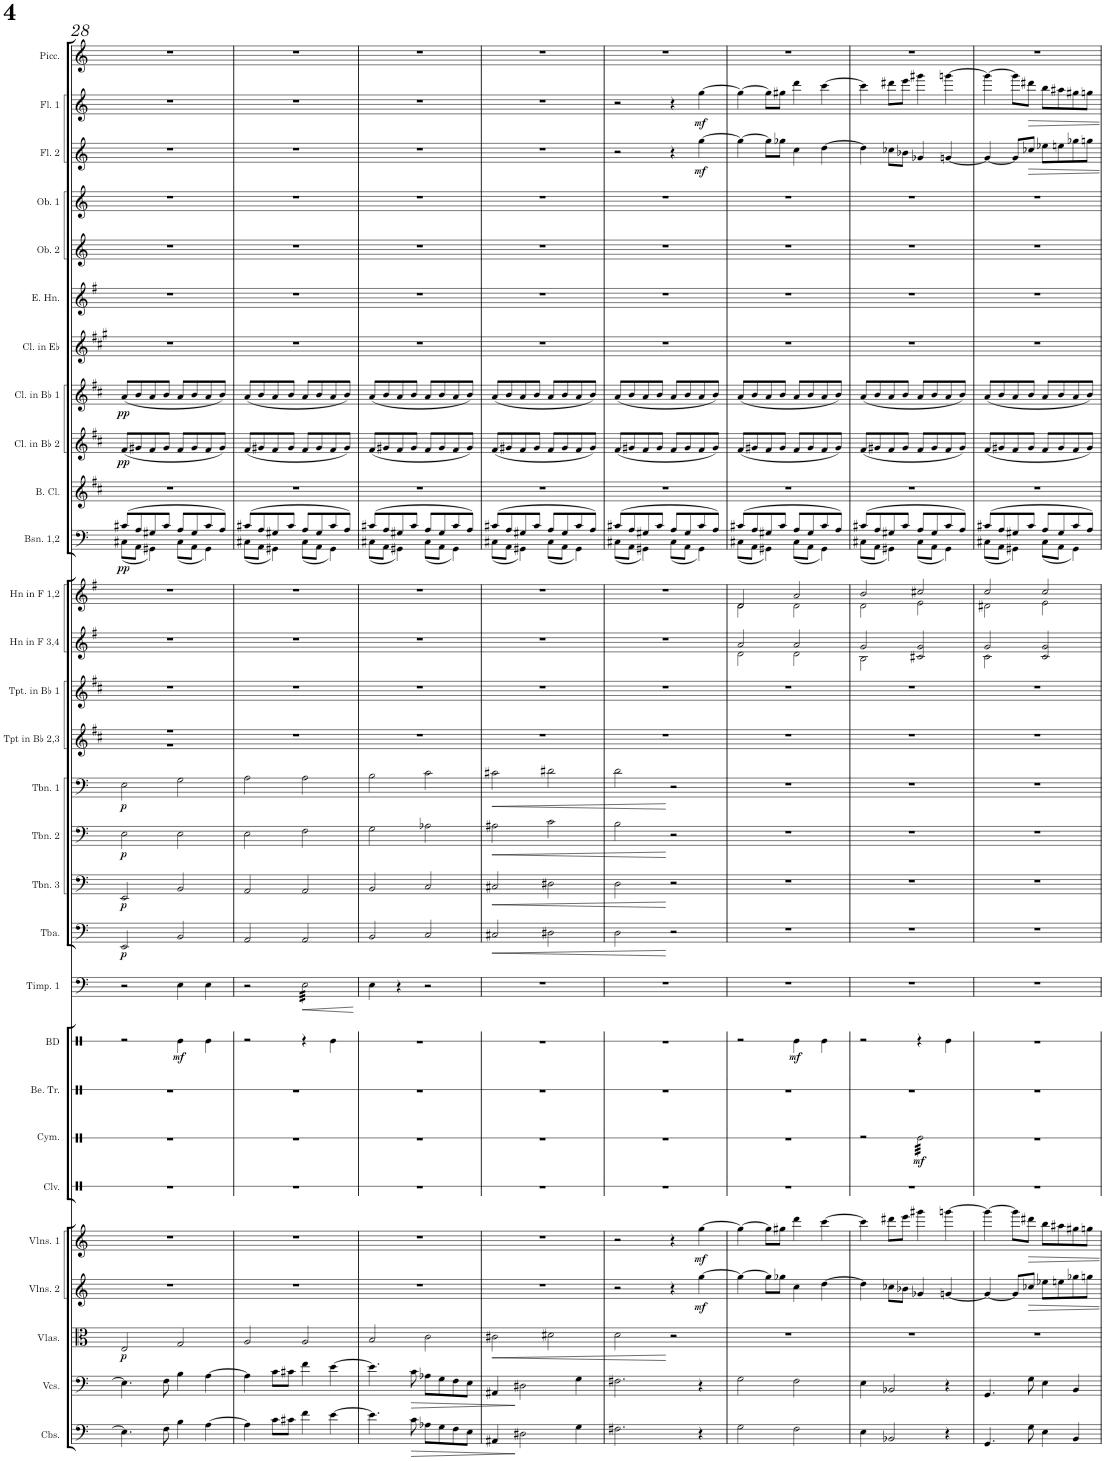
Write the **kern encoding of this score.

**kern	**dynam	**kern	**dynam	**kern	**dynam	**kern	**dynam	**kern	**dynam	**kern	**kern	**dynam	**kern	**kern	**dynam	**kern	**dynam	**kern	**dynam	**kern	**dynam	**kern	**dynam	**kern	**dynam	**kern	**kern	**kern	**kern	**kern	**dynam	**kern	**kern	**dynam	**kern	**dynam	**kern	**kern	**kern	**kern	**kern	**dynam	**kern	**dynam	**kern
*part29	*part29	*part28	*part28	*part27	*part27	*part26	*part26	*part25	*part25	*part24	*part23	*part23	*part22	*part21	*part21	*part20	*part20	*part19	*part19	*part18	*part18	*part17	*part17	*part16	*part16	*part15	*part14	*part13	*part12	*part11	*part11	*part10	*part9	*part9	*part8	*part8	*part7	*part6	*part5	*part4	*part3	*part3	*part2	*part2	*part1
*staff29	*staff29	*staff28	*staff28	*staff27	*staff27	*staff26	*staff26	*staff25	*staff25	*staff24	*staff23	*staff23	*staff22	*staff21	*staff21	*staff20	*staff20	*staff19	*staff19	*staff18	*staff18	*staff17	*staff17	*staff16	*staff16	*staff15	*staff14	*staff13	*staff12	*staff11	*staff11	*staff10	*staff9	*staff9	*staff8	*staff8	*staff7	*staff6	*staff5	*staff4	*staff3	*staff3	*staff2	*staff2	*staff1
*I"Contrabasses	*	*I"Violoncellos	*	*I"Violas	*	*I"Violins 2	*	*I"Violins 1	*	*I"Claves	*I"Cymbal	*	*I"Bell Tree	*I"Bass Drum	*	*I"Timpani 1	*	*I"Tuba	*	*I"Trombone 3	*	*I"Trombone 2	*	*I"Trombone 1	*	*I"Tpt in Bb 2,3	*I"Tpt in Bb 1	*I"Hn in F 3,4	*I"Hn in F 1,2	*I"Bassoon 1,2	*	*I"Bass Clarinet	*I"Clarinet in Bb 2	*	*I"Clarinet in Bb 1	*	*I"Clarinet in Eb	*I"English Horn	*I"Oboe 2	*I"Oboe 1	*I"Flute 2	*	*I"Flute 1	*	*I"Piccolo
*I'Cbs.	*	*I'Vcs.	*	*I'Vlas.	*	*I'Vlns. 2	*	*I'Vlns. 1	*	*I'Clv.	*I'Cym.	*	*I'Be. Tr.	*I'BD	*	*I'Timp. 1	*	*I'Tba.	*	*I'Tbn. 3	*	*I'Tbn. 2	*	*I'Tbn. 1	*	*I'Tpt in Bb 2,3	*I'Tpt. in Bb 1	*I'Hn in F 3,4	*I'Hn in F 1,2	*I'Bsn. 1,2	*	*I'B. Cl.	*I'Cl. in Bb 2	*	*I'Cl. in Bb 1	*	*I'Cl. in Eb	*I'E. Hn.	*I'Ob. 2	*I'Ob. 1	*I'Fl. 2	*	*I'Fl. 1	*	*I'Picc.
!!LO:PB:g=z
*clefF4	*	*clefF4	*	*clefC3	*	*clefG2	*	*clefG2	*	*clefX	*clefX	*	*clefX	*clefX	*	*clefF4	*	*clefF4	*	*clefF4	*	*clefF4	*	*clefF4	*	*clefG2	*clefG2	*clefG2	*clefG2	*clefF4	*	*clefG2	*clefG2	*	*clefG2	*	*clefG2	*clefG2	*clefG2	*clefG2	*clefG2	*	*clefG2	*	*clefG2
*Trd7c12	*	*	*	*	*	*	*	*	*	*	*	*	*	*	*	*	*	*	*	*	*	*	*	*	*	*Trd1c2	*Trd1c2	*Trd4c7	*Trd4c7	*	*	*Trd8c14	*Trd1c2	*	*Trd1c2	*	*Trd-2c-3	*Trd4c7	*	*	*	*	*	*	*Trd-7c-12
*k[]	*	*k[]	*	*k[]	*	*k[]	*	*k[]	*	*k[]	*k[]	*	*k[]	*k[]	*	*k[]	*	*k[]	*	*k[]	*	*k[]	*	*k[]	*	*k[f#c#]	*k[f#c#]	*k[f#]	*k[f#]	*k[]	*	*k[f#c#]	*k[f#c#]	*	*k[f#c#]	*	*k[f#c#g#]	*k[f#]	*k[]	*k[]	*k[]	*	*k[]	*	*k[]
*M4/4	*	*M4/4	*	*M4/4	*	*M4/4	*	*M4/4	*	*M4/4	*M4/4	*	*M4/4	*M4/4	*	*M4/4	*	*M4/4	*	*M4/4	*	*M4/4	*	*M4/4	*	*M4/4	*M4/4	*M4/4	*M4/4	*M4/4	*	*M4/4	*M4/4	*	*M4/4	*	*M4/4	*M4/4	*M4/4	*M4/4	*M4/4	*	*M4/4	*	*M4/4
=28	=28	=28	=28	=28	=28	=28	=28	=28	=28	=28	=28	=28	=28	=28	=28	=28	=28	=28	=28	=28	=28	=28	=28	=28	=28	=28	=28	=28	=28	=28	=28	=28	=28	=28	=28	=28	=28	=28	=28	=28	=28	=28	=28	=28	=28
*	*	*	*	*	*	*	*	*	*	*	*	*	*	*	*	*	*	*	*	*	*	*	*	*	*	*^	*	*	*	*^	*	*	*	*	*	*	*	*	*	*	*	*	*	*	*
!	!	!	!	!	!LO:DY:b	!	!	!	!	!	!	!	!	!	!	!	!	!	!LO:DY:b	!	!LO:DY:b	!	!LO:DY:b	!	!LO:DY:b	!	!	!	!	!	!	!	!LO:DY:b	!	!	!LO:DY:b	!	!LO:DY:b	!	!	!	!	!	!	!	!	!
4.E\]	.	4.E\]	.	2E/	p	1r	.	1r	.	1r	1r	.	1r	2r	.	2r	.	2EE/	p	2EE/	p	2E\	p	2E\	p	1r	1r	1r	1r	1r	(8c#X/L	(8C#X\L	pp	1r	(8f#/L	pp	(8a/L	pp	1r	1r	1r	1r	1r	.	1r	.	1r
.	.	.	.	.	.	.	.	.	.	.	.	.	.	.	.	.	.	.	.	.	.	.	.	.	.	.	.	.	.	.	8A/	8AA\J	.	.	8g#X/	.	8b/	.	.	.	.	.	.	.	.	.	.
.	.	.	.	.	.	.	.	.	.	.	.	.	.	.	.	.	.	.	.	.	.	.	.	.	.	.	.	.	.	.	8G#X/	4GG#X\)	.	.	8f#/	.	8a/	.	.	.	.	.	.	.	.	.	.
8F\	.	8F\	.	.	.	.	.	.	.	.	.	.	.	.	.	.	.	.	.	.	.	.	.	.	.	.	.	.	.	.	8c#/J	.	.	.	8g#/J	.	8b/J	.	.	.	.	.	.	.	.	.	.
!	!	!	!	!	!	!	!	!	!	!	!	!	!	!	!LO:DY:b	!	!	!	!	!	!	!	!	!	!	!	!	!	!	!	!	!	!	!	!	!	!	!	!	!	!	!	!	!	!	!	!
4B\	.	4B\	.	2G/	.	.	.	.	.	.	.	.	.	4Re\	mf	4E\	.	2BB/	.	2BB/	.	2E\	.	2G\	.	.	.	.	.	.	8A/L	(8C#\L	.	.	8f#/L	.	8a/L	.	.	.	.	.	.	.	.	.	.
.	.	.	.	.	.	.	.	.	.	.	.	.	.	.	.	.	.	.	.	.	.	.	.	.	.	.	.	.	.	.	8G#/	8AA\J	.	.	8g#/	.	8b/	.	.	.	.	.	.	.	.	.	.
[4A\	.	[4A\	.	.	.	.	.	.	.	.	.	.	.	4Re\	.	4E\	.	.	.	.	.	.	.	.	.	.	.	.	.	.	8c#/	4GG#\)	.	.	8f#/	.	8a/	.	.	.	.	.	.	.	.	.	.
.	.	.	.	.	.	.	.	.	.	.	.	.	.	.	.	.	.	.	.	.	.	.	.	.	.	.	.	.	.	.	8A/J)	.	.	.	8g#/J)	.	8b/J)	.	.	.	.	.	.	.	.	.	.
*	*	*	*	*	*	*	*	*	*	*	*	*	*	*	*	*	*	*	*	*	*	*	*	*	*	*v	*v	*	*	*	*	*	*	*	*	*	*	*	*	*	*	*	*	*	*	*	*
=29	=29	=29	=29	=29	=29	=29	=29	=29	=29	=29	=29	=29	=29	=29	=29	=29	=29	=29	=29	=29	=29	=29	=29	=29	=29	=29	=29	=29	=29	=29	=29	=29	=29	=29	=29	=29	=29	=29	=29	=29	=29	=29	=29	=29	=29	=29
4A\]	.	4A\]	.	2A/	.	1r	.	1r	.	1r	1r	.	1r	2r	.	2r	.	2AA/	.	2AA/	.	2E\	.	2A\	.	1r	1r	1r	1r	(8c#X/L	(8C#X\L	.	1r	(8f#/L	.	(8a/L	.	1r	1r	1r	1r	1r	.	1r	.	1r
.	.	.	.	.	.	.	.	.	.	.	.	.	.	.	.	.	.	.	.	.	.	.	.	.	.	.	.	.	.	8A/	8AA\J	.	.	8g#X/	.	8b/	.	.	.	.	.	.	.	.	.	.
8c\L	.	8c\L	.	.	.	.	.	.	.	.	.	.	.	.	.	.	.	.	.	.	.	.	.	.	.	.	.	.	.	8G#X/	4GG#X\)	.	.	8f#/	.	8a/	.	.	.	.	.	.	.	.	.	.
8c#X\J	.	8c#X\J	.	.	.	.	.	.	.	.	.	.	.	.	.	.	.	.	.	.	.	.	.	.	.	.	.	.	.	8c#/J	.	.	.	8g#/J	.	8b/J	.	.	.	.	.	.	.	.	.	.
!	!	!	!	!	!	!	!	!	!	!	!	!	!	!	!	!	!LO:HP:b	!	!	!	!	!	!	!	!	!	!	!	!	!	!	!	!	!	!	!	!	!	!	!	!	!	!	!	!	!
*	*	*	*	*	*	*	*	*	*	*	*	*	*	*	*	*tremolo	*	*	*	*	*	*	*	*	*	*	*	*	*	*	*	*	*	*	*	*	*	*	*	*	*	*	*	*	*	*
4f\	.	4f\	.	2A/	.	.	.	.	.	.	.	.	.	4r	.	32E\LLL	<	2AA/	.	2AA/	.	2F\	.	2A\	.	.	.	.	.	8A/L	(8C#\L	.	.	8f#/L	.	8a/L	.	.	.	.	.	.	.	.	.	.
.	.	.	.	.	.	.	.	.	.	.	.	.	.	.	.	32E\	.	.	.	.	.	.	.	.	.	.	.	.	.	.	.	.	.	.	.	.	.	.	.	.	.	.	.	.	.	.
.	.	.	.	.	.	.	.	.	.	.	.	.	.	.	.	32E\	.	.	.	.	.	.	.	.	.	.	.	.	.	.	.	.	.	.	.	.	.	.	.	.	.	.	.	.	.	.
.	.	.	.	.	.	.	.	.	.	.	.	.	.	.	.	32E\	.	.	.	.	.	.	.	.	.	.	.	.	.	.	.	.	.	.	.	.	.	.	.	.	.	.	.	.	.	.
.	.	.	.	.	.	.	.	.	.	.	.	.	.	.	.	32E\	.	.	.	.	.	.	.	.	.	.	.	.	.	8G#/	8AA\J	.	.	8g#/	.	8b/	.	.	.	.	.	.	.	.	.	.
.	.	.	.	.	.	.	.	.	.	.	.	.	.	.	.	32E\	.	.	.	.	.	.	.	.	.	.	.	.	.	.	.	.	.	.	.	.	.	.	.	.	.	.	.	.	.	.
.	.	.	.	.	.	.	.	.	.	.	.	.	.	.	.	32E\	.	.	.	.	.	.	.	.	.	.	.	.	.	.	.	.	.	.	.	.	.	.	.	.	.	.	.	.	.	.
.	.	.	.	.	.	.	.	.	.	.	.	.	.	.	.	32E\	.	.	.	.	.	.	.	.	.	.	.	.	.	.	.	.	.	.	.	.	.	.	.	.	.	.	.	.	.	.
[4e\	.	[4e\	.	.	.	.	.	.	.	.	.	.	.	4Re\	.	32E\	.	.	.	.	.	.	.	.	.	.	.	.	.	8c#/	4GG#\)	.	.	8f#/	.	8a/	.	.	.	.	.	.	.	.	.	.
.	.	.	.	.	.	.	.	.	.	.	.	.	.	.	.	32E\	.	.	.	.	.	.	.	.	.	.	.	.	.	.	.	.	.	.	.	.	.	.	.	.	.	.	.	.	.	.
.	.	.	.	.	.	.	.	.	.	.	.	.	.	.	.	32E\	.	.	.	.	.	.	.	.	.	.	.	.	.	.	.	.	.	.	.	.	.	.	.	.	.	.	.	.	.	.
.	.	.	.	.	.	.	.	.	.	.	.	.	.	.	.	32E\	.	.	.	.	.	.	.	.	.	.	.	.	.	.	.	.	.	.	.	.	.	.	.	.	.	.	.	.	.	.
.	.	.	.	.	.	.	.	.	.	.	.	.	.	.	.	32E\	.	.	.	.	.	.	.	.	.	.	.	.	.	8A/J)	.	.	.	8g#/J)	.	8b/J)	.	.	.	.	.	.	.	.	.	.
.	.	.	.	.	.	.	.	.	.	.	.	.	.	.	.	32E\	.	.	.	.	.	.	.	.	.	.	.	.	.	.	.	.	.	.	.	.	.	.	.	.	.	.	.	.	.	.
.	.	.	.	.	.	.	.	.	.	.	.	.	.	.	.	32E\	.	.	.	.	.	.	.	.	.	.	.	.	.	.	.	.	.	.	.	.	.	.	.	.	.	.	.	.	.	.
.	.	.	.	.	.	.	.	.	.	.	.	.	.	.	.	32E\JJJ	.	.	.	.	.	.	.	.	.	.	.	.	.	.	.	.	.	.	.	.	.	.	.	.	.	.	.	.	.	.
*	*	*	*	*	*	*	*	*	*	*	*	*	*	*	*	*Xtremolo	*	*	*	*	*	*	*	*	*	*	*	*	*	*	*	*	*	*	*	*	*	*	*	*	*	*	*	*	*	*
*	*	*	*	*	*	*	*	*	*	*	*	*	*	*	*	*	*	*	*	*	*	*	*	*	*	*	*	*	*	*v	*v	*	*	*	*	*	*	*	*	*	*	*	*	*	*	*
.	.	.	.	.	.	.	.	.	.	.	.	.	.	.	.	.	[	.	.	.	.	.	.	.	.	.	.	.	.	.	.	.	.	.	.	.	.	.	.	.	.	.	.	.	.
=30	=30	=30	=30	=30	=30	=30	=30	=30	=30	=30	=30	=30	=30	=30	=30	=30	=30	=30	=30	=30	=30	=30	=30	=30	=30	=30	=30	=30	=30	=30	=30	=30	=30	=30	=30	=30	=30	=30	=30	=30	=30	=30	=30	=30	=30
*	*	*	*	*	*	*	*	*	*	*	*	*	*	*	*	*	*	*	*	*	*	*	*	*	*	*	*	*	*	*^	*	*	*	*	*	*	*	*	*	*	*	*	*	*	*
4.e\]	.	4.e\]	.	2B/	.	1r	.	1r	.	1r	1r	.	1r	1r	.	4E\	.	2BB/	.	2BB/	.	2G\	.	2B\	.	1r	1r	1r	1r	(8c#X/L	(8C#X\L	.	1r	(8f#/L	.	(8a/L	.	1r	1r	1r	1r	1r	.	1r	.	1r
.	.	.	.	.	.	.	.	.	.	.	.	.	.	.	.	.	.	.	.	.	.	.	.	.	.	.	.	.	.	8A/	8AA\J	.	.	8g#X/	.	8b/	.	.	.	.	.	.	.	.	.	.
.	.	.	.	.	.	.	.	.	.	.	.	.	.	.	.	4r	.	.	.	.	.	.	.	.	.	.	.	.	.	8G#X/	4GG#X\)	.	.	8f#/	.	8a/	.	.	.	.	.	.	.	.	.	.
!	!LO:HP:b	!	!LO:HP:b	!	!	!	!	!	!	!	!	!	!	!	!	!	!	!	!	!	!	!	!	!	!	!	!	!	!	!	!	!	!	!	!	!	!	!	!	!	!	!	!	!	!	!
8c\	>	8c\	>	.	.	.	.	.	.	.	.	.	.	.	.	.	.	.	.	.	.	.	.	.	.	.	.	.	.	8c#/J	.	.	.	8g#/J	.	8b/J	.	.	.	.	.	.	.	.	.	.
8A-X\L	.	8A-X\L	.	2c\	.	.	.	.	.	.	.	.	.	.	.	2r	.	2C/	.	2C/	.	2A-X\	.	2c\	.	.	.	.	.	8A/L	(8C#\L	.	.	8f#/L	.	8a/L	.	.	.	.	.	.	.	.	.	.
8G\	.	8G\	.	.	.	.	.	.	.	.	.	.	.	.	.	.	.	.	.	.	.	.	.	.	.	.	.	.	.	8G#/	8AA\J	.	.	8g#/	.	8b/	.	.	.	.	.	.	.	.	.	.
8F\	.	8F\	.	.	.	.	.	.	.	.	.	.	.	.	.	.	.	.	.	.	.	.	.	.	.	.	.	.	.	8c#/	4GG#\)	.	.	8f#/	.	8a/	.	.	.	.	.	.	.	.	.	.
8E\J	.	8E\J	.	.	.	.	.	.	.	.	.	.	.	.	.	.	.	.	.	.	.	.	.	.	.	.	.	.	.	8A/J)	.	.	.	8g#/J)	.	8b/J)	.	.	.	.	.	.	.	.	.	.
=31	=31	=31	=31	=31	=31	=31	=31	=31	=31	=31	=31	=31	=31	=31	=31	=31	=31	=31	=31	=31	=31	=31	=31	=31	=31	=31	=31	=31	=31	=31	=31	=31	=31	=31	=31	=31	=31	=31	=31	=31	=31	=31	=31	=31	=31	=31
!	!	!	!	!	!LO:HP:b	!	!	!	!	!	!	!	!	!	!	!	!	!	!LO:HP:b	!	!LO:HP:b	!	!LO:HP:b	!	!LO:HP:b	!	!	!	!	!	!	!	!	!	!	!	!	!	!	!	!	!	!	!	!	!
4AA#X/	.	4AA#X/	.	2c#X\	<	1r	.	1r	.	1r	1r	.	1r	1r	.	1r	.	2C#X/	<	2C#X/	<	2A#X\	<	2c#X\	<	1r	1r	1r	1r	(8c#X/L	(8C#X\L	.	1r	(8f#/L	.	(8a/L	.	1r	1r	1r	1r	1r	.	1r	.	1r
.	.	.	.	.	.	.	.	.	.	.	.	.	.	.	.	.	.	.	.	.	.	.	.	.	.	.	.	.	.	8A/	8AA\J	.	.	8g#X/	.	8b/	.	.	.	.	.	.	.	.	.	.
2D#X\	]	2D#X\	]	.	.	.	.	.	.	.	.	.	.	.	.	.	.	.	.	.	.	.	.	.	.	.	.	.	.	8G#X/	4GG#X\)	.	.	8f#/	.	8a/	.	.	.	.	.	.	.	.	.	.
.	.	.	.	.	.	.	.	.	.	.	.	.	.	.	.	.	.	.	.	.	.	.	.	.	.	.	.	.	.	8c#/J	.	.	.	8g#/J	.	8b/J	.	.	.	.	.	.	.	.	.	.
.	.	.	.	2d#X\	.	.	.	.	.	.	.	.	.	.	.	.	.	2D#X\	.	2D#X\	.	2c\	.	2d#X\	.	.	.	.	.	8A/L	(8C#\L	.	.	8f#/L	.	8a/L	.	.	.	.	.	.	.	.	.	.
.	.	.	.	.	.	.	.	.	.	.	.	.	.	.	.	.	.	.	.	.	.	.	.	.	.	.	.	.	.	8G#/	8AA\J	.	.	8g#/	.	8b/	.	.	.	.	.	.	.	.	.	.
4G\	.	4G\	.	.	.	.	.	.	.	.	.	.	.	.	.	.	.	.	.	.	.	.	.	.	.	.	.	.	.	8c#/	4GG#\)	.	.	8f#/	.	8a/	.	.	.	.	.	.	.	.	.	.
.	.	.	.	.	.	.	.	.	.	.	.	.	.	.	.	.	.	.	.	.	.	.	.	.	.	.	.	.	.	8A/J)	.	.	.	8g#/J)	.	8b/J)	.	.	.	.	.	.	.	.	.	.
=32	=32	=32	=32	=32	=32	=32	=32	=32	=32	=32	=32	=32	=32	=32	=32	=32	=32	=32	=32	=32	=32	=32	=32	=32	=32	=32	=32	=32	=32	=32	=32	=32	=32	=32	=32	=32	=32	=32	=32	=32	=32	=32	=32	=32	=32	=32
2.F#X\	.	2.F#X\	.	2d\	.	2r	.	2r	.	1r	1r	.	1r	1r	.	1r	.	2D\	.	2D\	.	2B\	.	2d\	.	1r	1r	1r	1r	(8c#X/L	(8C#X\L	.	1r	(8f#/L	.	(8a/L	.	1r	1r	1r	1r	2r	.	2r	.	1r
.	.	.	.	.	.	.	.	.	.	.	.	.	.	.	.	.	.	.	.	.	.	.	.	.	.	.	.	.	.	8A/	8AA\J	.	.	8g#X/	.	8b/	.	.	.	.	.	.	.	.	.	.
.	.	.	.	.	.	.	.	.	.	.	.	.	.	.	.	.	.	.	.	.	.	.	.	.	.	.	.	.	.	8G#X/	4GG#X\)	.	.	8f#/	.	8a/	.	.	.	.	.	.	.	.	.	.
.	.	.	.	.	.	.	.	.	.	.	.	.	.	.	.	.	.	.	.	.	.	.	.	.	.	.	.	.	.	8c#/J	.	.	.	8g#/J	.	8b/J	.	.	.	.	.	.	.	.	.	.
.	.	.	.	2r	[	4r	.	4r	.	.	.	.	.	.	.	.	.	2r	[	2r	[	2r	[	2r	[	.	.	.	.	8A/L	(8C#\L	.	.	8f#/L	.	8a/L	.	.	.	.	.	4r	.	4r	.	.
.	.	.	.	.	.	.	.	.	.	.	.	.	.	.	.	.	.	.	.	.	.	.	.	.	.	.	.	.	.	8G#/	8AA\J	.	.	8g#/	.	8b/	.	.	.	.	.	.	.	.	.	.
!	!	!	!	!	!	!	!LO:DY:b	!	!LO:DY:b	!	!	!	!	!	!	!	!	!	!	!	!	!	!	!	!	!	!	!	!	!	!	!	!	!	!	!	!	!	!	!	!	!	!LO:DY:b	!	!LO:DY:b	!
4r	.	4r	.	.	.	[4gg\	mf	[4gg\	mf	.	.	.	.	.	.	.	.	.	.	.	.	.	.	.	.	.	.	.	.	8c#/	4GG#\)	.	.	8f#/	.	8a/	.	.	.	.	.	[4gg\	mf	[4gg\	mf	.
.	.	.	.	.	.	.	.	.	.	.	.	.	.	.	.	.	.	.	.	.	.	.	.	.	.	.	.	.	.	8A/J)	.	.	.	8g#/J)	.	8b/J)	.	.	.	.	.	.	.	.	.	.
=33	=33	=33	=33	=33	=33	=33	=33	=33	=33	=33	=33	=33	=33	=33	=33	=33	=33	=33	=33	=33	=33	=33	=33	=33	=33	=33	=33	=33	=33	=33	=33	=33	=33	=33	=33	=33	=33	=33	=33	=33	=33	=33	=33	=33	=33	=33
*	*	*	*	*	*	*	*	*	*	*	*	*	*	*	*	*	*	*	*	*	*	*	*	*	*	*	*	*^	*^	*	*	*	*	*	*	*	*	*	*	*	*	*	*	*	*	*
2G\	.	2G\	.	1r	.	4gg\_	.	4gg\_	.	1r	1r	.	1r	2r	.	1r	.	1r	.	1r	.	1r	.	1r	.	1r	1r	2a/	2d\	2d/	2d\	(8c#X/L	(8C#X\L	.	1r	(8f#/L	.	(8a/L	.	1r	1r	1r	1r	4gg\_	.	4gg\_	.	1r
.	.	.	.	.	.	.	.	.	.	.	.	.	.	.	.	.	.	.	.	.	.	.	.	.	.	.	.	.	.	.	.	8A/	8AA\J	.	.	8g#X/	.	8b/	.	.	.	.	.	.	.	.	.	.
.	.	.	.	.	.	8gg\L]	.	8gg\L]	.	.	.	.	.	.	.	.	.	.	.	.	.	.	.	.	.	.	.	.	.	.	.	8G#X/	4GG#X\)	.	.	8f#/	.	8a/	.	.	.	.	.	8gg\L]	.	8gg\L]	.	.
.	.	.	.	.	.	8gg-X\J	.	8gg#X\J	.	.	.	.	.	.	.	.	.	.	.	.	.	.	.	.	.	.	.	.	.	.	.	8c#/J	.	.	.	8g#/J	.	8b/J	.	.	.	.	.	8gg-X\J	.	8gg#X\J	.	.
!	!	!	!	!	!	!	!	!	!	!	!	!	!	!	!LO:DY:b	!	!	!	!	!	!	!	!	!	!	!	!	!	!	!	!	!	!	!	!	!	!	!	!	!	!	!	!	!	!	!	!	!
2F\	.	2F\	.	.	.	4cc\	.	4ddd\	.	.	.	.	.	4Re\	mf	.	.	.	.	.	.	.	.	.	.	.	.	2a/	2d\	2a/	2d\	8A/L	(8C#\L	.	.	8f#/L	.	8a/L	.	.	.	.	.	4cc\	.	4ddd\	.	.
.	.	.	.	.	.	.	.	.	.	.	.	.	.	.	.	.	.	.	.	.	.	.	.	.	.	.	.	.	.	.	.	8G#/	8AA\J	.	.	8g#/	.	8b/	.	.	.	.	.	.	.	.	.	.
.	.	.	.	.	.	[4dd\	.	[4ccc\	.	.	.	.	.	4Re\	.	.	.	.	.	.	.	.	.	.	.	.	.	.	.	.	.	8c#/	4GG#\)	.	.	8f#/	.	8a/	.	.	.	.	.	[4dd\	.	[4ccc\	.	.
.	.	.	.	.	.	.	.	.	.	.	.	.	.	.	.	.	.	.	.	.	.	.	.	.	.	.	.	.	.	.	.	8A/J)	.	.	.	8g#/J)	.	8b/J)	.	.	.	.	.	.	.	.	.	.
=34	=34	=34	=34	=34	=34	=34	=34	=34	=34	=34	=34	=34	=34	=34	=34	=34	=34	=34	=34	=34	=34	=34	=34	=34	=34	=34	=34	=34	=34	=34	=34	=34	=34	=34	=34	=34	=34	=34	=34	=34	=34	=34	=34	=34	=34	=34	=34	=34
4E\	.	4E\	.	1r	.	4dd\]	.	4ccc\]	.	1r	2r	.	1r	2r	.	1r	.	1r	.	1r	.	1r	.	1r	.	1r	1r	2g/	2B\	2b/	2d\	(8c#X/L	(8C#X\L	.	1r	(8f#/L	.	(8a/L	.	1r	1r	1r	1r	4dd\]	.	4ccc\]	.	1r
.	.	.	.	.	.	.	.	.	.	.	.	.	.	.	.	.	.	.	.	.	.	.	.	.	.	.	.	.	.	.	.	8A/	8AA\J	.	.	8g#X/	.	8b/	.	.	.	.	.	.	.	.	.	.
2BB-X/	.	2BB-X/	.	.	.	8cc-X\L	.	8ddd#X\L	.	.	.	.	.	.	.	.	.	.	.	.	.	.	.	.	.	.	.	.	.	.	.	8G#X/	4GG#X\)	.	.	8f#/	.	8a/	.	.	.	.	.	8cc-X\L	.	8ddd#X\L	.	.
.	.	.	.	.	.	8b-X\J	.	8eee\J	.	.	.	.	.	.	.	.	.	.	.	.	.	.	.	.	.	.	.	.	.	.	.	8c#/J	.	.	.	8g#/J	.	8b/J	.	.	.	.	.	8b-X\J	.	8eee\J	.	.
!	!	!	!	!	!	!	!	!	!	!	!	!LO:DY:b	!	!	!	!	!	!	!	!	!	!	!	!	!	!	!	!	!	!	!	!	!	!	!	!	!	!	!	!	!	!	!	!	!	!	!	!
*	*	*	*	*	*	*	*	*	*	*	*tremolo	*	*	*	*	*	*	*	*	*	*	*	*	*	*	*	*	*	*	*	*	*	*	*	*	*	*	*	*	*	*	*	*	*	*	*	*	*
.	.	.	.	.	.	4g-X/	.	4ggg#X\	.	.	32Re\LLL	mf	.	4r	.	.	.	.	.	.	.	.	.	.	.	.	.	2c#X/ 2g/	2ryy	2cc#X/	2e\	8A/L	(8C#\L	.	.	8f#/L	.	8a/L	.	.	.	.	.	4g-X/	.	4ggg#X\	.	.
.	.	.	.	.	.	.	.	.	.	.	32Re\	.	.	.	.	.	.	.	.	.	.	.	.	.	.	.	.	.	.	.	.	.	.	.	.	.	.	.	.	.	.	.	.	.	.	.	.	.
.	.	.	.	.	.	.	.	.	.	.	32Re\	.	.	.	.	.	.	.	.	.	.	.	.	.	.	.	.	.	.	.	.	.	.	.	.	.	.	.	.	.	.	.	.	.	.	.	.	.
.	.	.	.	.	.	.	.	.	.	.	32Re\	.	.	.	.	.	.	.	.	.	.	.	.	.	.	.	.	.	.	.	.	.	.	.	.	.	.	.	.	.	.	.	.	.	.	.	.	.
.	.	.	.	.	.	.	.	.	.	.	32Re\	.	.	.	.	.	.	.	.	.	.	.	.	.	.	.	.	.	.	.	.	8G#/	8AA\J	.	.	8g#/	.	8b/	.	.	.	.	.	.	.	.	.	.
.	.	.	.	.	.	.	.	.	.	.	32Re\	.	.	.	.	.	.	.	.	.	.	.	.	.	.	.	.	.	.	.	.	.	.	.	.	.	.	.	.	.	.	.	.	.	.	.	.	.
.	.	.	.	.	.	.	.	.	.	.	32Re\	.	.	.	.	.	.	.	.	.	.	.	.	.	.	.	.	.	.	.	.	.	.	.	.	.	.	.	.	.	.	.	.	.	.	.	.	.
.	.	.	.	.	.	.	.	.	.	.	32Re\	.	.	.	.	.	.	.	.	.	.	.	.	.	.	.	.	.	.	.	.	.	.	.	.	.	.	.	.	.	.	.	.	.	.	.	.	.
4r	.	4r	.	.	.	[4gn/	.	[4gggn\	.	.	32Re\	.	.	4Re\	.	.	.	.	.	.	.	.	.	.	.	.	.	.	.	.	.	8c#/	4GG#\)	.	.	8f#/	.	8a/	.	.	.	.	.	[4gn/	.	[4gggn\	.	.
.	.	.	.	.	.	.	.	.	.	.	32Re\	.	.	.	.	.	.	.	.	.	.	.	.	.	.	.	.	.	.	.	.	.	.	.	.	.	.	.	.	.	.	.	.	.	.	.	.	.
.	.	.	.	.	.	.	.	.	.	.	32Re\	.	.	.	.	.	.	.	.	.	.	.	.	.	.	.	.	.	.	.	.	.	.	.	.	.	.	.	.	.	.	.	.	.	.	.	.	.
.	.	.	.	.	.	.	.	.	.	.	32Re\	.	.	.	.	.	.	.	.	.	.	.	.	.	.	.	.	.	.	.	.	.	.	.	.	.	.	.	.	.	.	.	.	.	.	.	.	.
.	.	.	.	.	.	.	.	.	.	.	32Re\	.	.	.	.	.	.	.	.	.	.	.	.	.	.	.	.	.	.	.	.	8A/J)	.	.	.	8g#/J)	.	8b/J)	.	.	.	.	.	.	.	.	.	.
.	.	.	.	.	.	.	.	.	.	.	32Re\	.	.	.	.	.	.	.	.	.	.	.	.	.	.	.	.	.	.	.	.	.	.	.	.	.	.	.	.	.	.	.	.	.	.	.	.	.
.	.	.	.	.	.	.	.	.	.	.	32Re\	.	.	.	.	.	.	.	.	.	.	.	.	.	.	.	.	.	.	.	.	.	.	.	.	.	.	.	.	.	.	.	.	.	.	.	.	.
.	.	.	.	.	.	.	.	.	.	.	32Re\JJJ	.	.	.	.	.	.	.	.	.	.	.	.	.	.	.	.	.	.	.	.	.	.	.	.	.	.	.	.	.	.	.	.	.	.	.	.	.
*	*	*	*	*	*	*	*	*	*	*	*Xtremolo	*	*	*	*	*	*	*	*	*	*	*	*	*	*	*	*	*	*	*	*	*	*	*	*	*	*	*	*	*	*	*	*	*	*	*	*	*
=35	=35	=35	=35	=35	=35	=35	=35	=35	=35	=35	=35	=35	=35	=35	=35	=35	=35	=35	=35	=35	=35	=35	=35	=35	=35	=35	=35	=35	=35	=35	=35	=35	=35	=35	=35	=35	=35	=35	=35	=35	=35	=35	=35	=35	=35	=35	=35	=35
4.GG/	.	4.GG/	.	1r	.	4g/_	.	4ggg\_	.	1r	1r	.	1r	1r	.	1r	.	1r	.	1r	.	1r	.	1r	.	1r	1r	2g/	2c\	2cc/	2d#X\	(8c#X/L	(8C#X\L	.	1r	(8f#/L	.	(8a/L	.	1r	1r	1r	1r	4g/_	.	4ggg\_	.	1r
.	.	.	.	.	.	.	.	.	.	.	.	.	.	.	.	.	.	.	.	.	.	.	.	.	.	.	.	.	.	.	.	8A/	8AA\J	.	.	8g#X/	.	8b/	.	.	.	.	.	.	.	.	.	.
.	.	.	.	.	.	8g/L]	.	8ggg\L]	.	.	.	.	.	.	.	.	.	.	.	.	.	.	.	.	.	.	.	.	.	.	.	8G#X/	4GG#X\)	.	.	8f#/	.	8a/	.	.	.	.	.	8g/L]	.	8ggg\L]	.	.
8G\	.	8G\	.	.	.	8cc-X/J	.	8ddd#X\J	.	.	.	.	.	.	.	.	.	.	.	.	.	.	.	.	.	.	.	.	.	.	.	8c#/J	.	.	.	8g#/J	.	8b/J	.	.	.	.	.	8cc-X/J	.	8ddd#X\J	.	.
4E\	.	4E\	.	.	.	8ee-X\L	.	8bb\L	.	.	.	.	.	.	.	.	.	.	.	.	.	.	.	.	.	.	.	2c/ 2g/	2ryy	2cc/	2e\	8A/L	(8C#\L	.	.	8f#/L	.	8a/L	.	.	.	.	.	8ee-X\L	.	8bb\L	.	.
.	.	.	.	.	.	8een\	.	8aa#X\	.	.	.	.	.	.	.	.	.	.	.	.	.	.	.	.	.	.	.	.	.	.	.	8G#/	8AA\J	.	.	8g#/	.	8b/	.	.	.	.	.	8een\	.	8aa#X\	.	.
4BB/	.	4BB/	.	.	.	8gg-X\	.	8gg#X\	.	.	.	.	.	.	.	.	.	.	.	.	.	.	.	.	.	.	.	.	.	.	.	8c#/	4GG#\)	.	.	8f#/	.	8a/	.	.	.	.	.	8gg-X\	.	8gg#X\	.	.
.	.	.	.	.	.	8ggn\J	.	8ggn\J	.	.	.	.	.	.	.	.	.	.	.	.	.	.	.	.	.	.	.	.	.	.	.	8A/J)	.	.	.	8g#/J)	.	8b/J)	.	.	.	.	.	8ggn\J	.	8ggn\J	.	.
*	*	*	*	*	*	*	*	*	*	*	*	*	*	*	*	*	*	*	*	*	*	*	*	*	*	*	*	*v	*v	*	*	*v	*v	*	*	*	*	*	*	*	*	*	*	*	*	*	*	*
*	*	*	*	*	*	*	*	*	*	*	*	*	*	*	*	*	*	*	*	*	*	*	*	*	*	*	*	*	*v	*v	*	*	*	*	*	*	*	*	*	*	*	*	*	*	*	*
=	=	=	=	=	=	=	=	=	=	=	=	=	=	=	=	=	=	=	=	=	=	=	=	=	=	=	=	=	=	=	=	=	=	=	=	=	=	=	=	=	=	=	=	=	=
*-	*-	*-	*-	*-	*-	*-	*-	*-	*-	*-	*-	*-	*-	*-	*-	*-	*-	*-	*-	*-	*-	*-	*-	*-	*-	*-	*-	*-	*-	*-	*-	*-	*-	*-	*-	*-	*-	*-	*-	*-	*-	*-	*-	*-	*-
